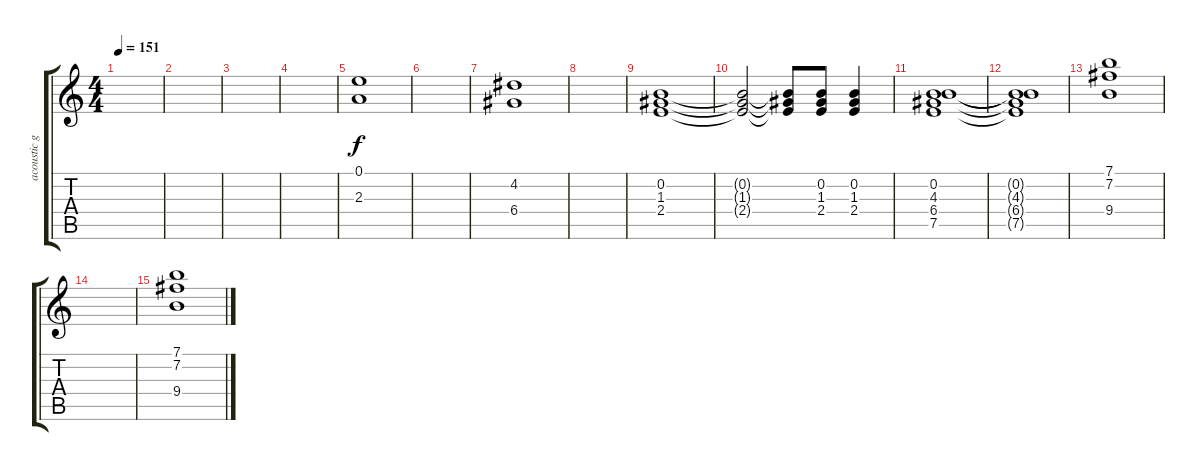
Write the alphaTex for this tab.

\track ("acoustic guitar" "acoustic g") {instrument acousticguitarsteel}
\staff {score tabs}
\tuning (E4 B3 G3 D3 A2 E2) {hide}
\ts (4 4)
\tempo 151
\clef g2
\ks c
|
|
|
|
(0.1 2.3).1 |
|
(4.2 6.4).1 |
|
(0.2 1.3 2.4).1 |
(0.2{t} 1.3{t} 2.4{t}).2 (0.2{t} 1.3{t} 2.4{t}).8 (0.2 1.3 2.4).8 (0.2 1.3 2.4).4 |
(0.2 4.3 6.4 7.5).1 |
(0.2{t} 4.3{t} 6.4{t} 7.5{t}).1 |
(7.1 7.2 9.4).1 |
|
(7.1 7.2 9.4).1
